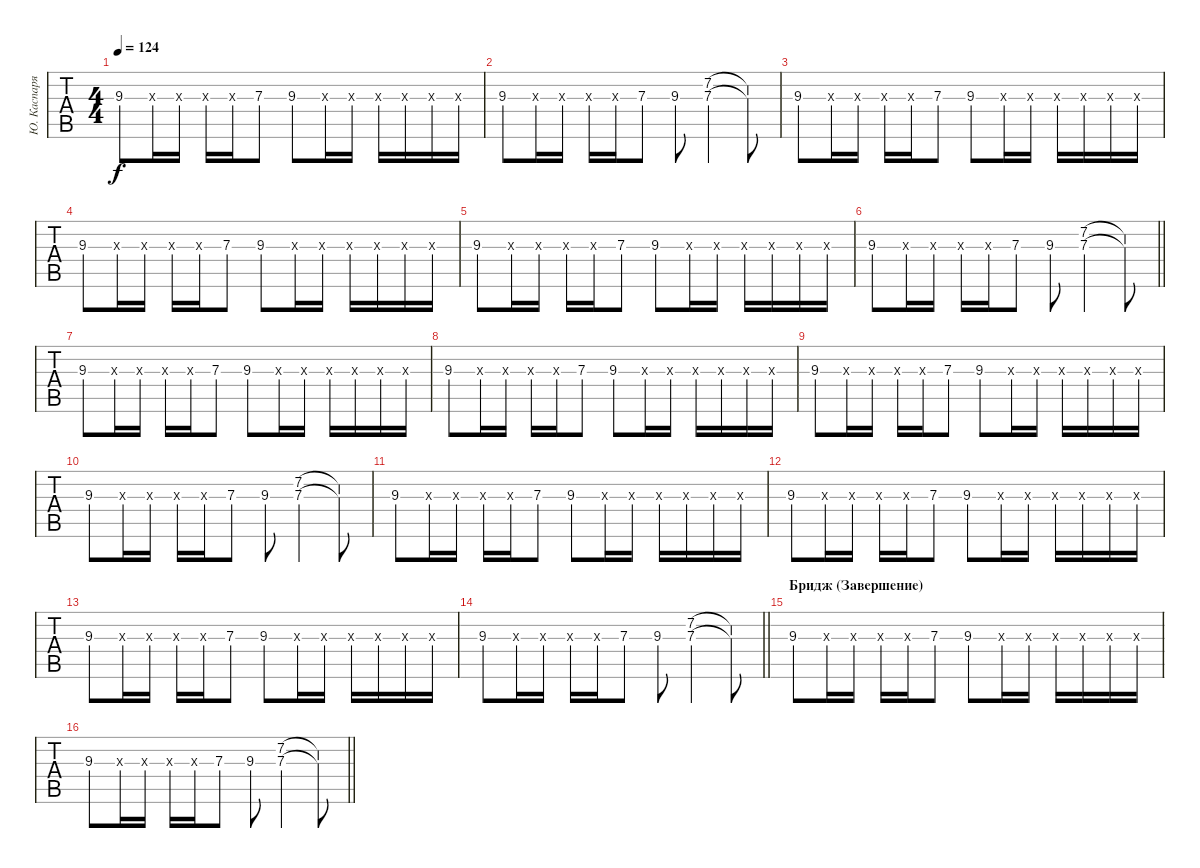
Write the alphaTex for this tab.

\track ("Ю. Каспарян (1-е соло)" "Ю. Каспаря") {instrument electricguitarclean}
\staff {tabs}
\tuning (E4 B3 G3 D3 A2 E2) {hide}
\ts (4 4)
\tempo 124
\clef g2
\ks c
9.3.8{dy f} 9.3{x}.16 9.3{x}.16 9.3{x}.16 9.3{x}.16 7.3.8 9.3.8 9.3{x}.16 9.3{x}.16 9.3{x}.16 9.3{x}.16 9.3{x}.16 9.3{x}.16 |
9.3.8 9.3{x}.16 9.3{x}.16 9.3{x}.16 9.3{x}.16 7.3.8 9.3.8 (7.2 7.3).4 (7.2{t} 7.3{t}).8 |
9.3.8 9.3{x}.16 9.3{x}.16 9.3{x}.16 9.3{x}.16 7.3.8 9.3.8 9.3{x}.16 9.3{x}.16 9.3{x}.16 9.3{x}.16 9.3{x}.16 9.3{x}.16 |
9.3.8 9.3{x}.16 9.3{x}.16 9.3{x}.16 9.3{x}.16 7.3.8 9.3.8 9.3{x}.16 9.3{x}.16 9.3{x}.16 9.3{x}.16 9.3{x}.16 9.3{x}.16 |
9.3.8 9.3{x}.16 9.3{x}.16 9.3{x}.16 9.3{x}.16 7.3.8 9.3.8 9.3{x}.16 9.3{x}.16 9.3{x}.16 9.3{x}.16 9.3{x}.16 9.3{x}.16 |
\barLineRight lightlight
9.3.8 9.3{x}.16 9.3{x}.16 9.3{x}.16 9.3{x}.16 7.3.8 9.3.8 (7.2 7.3).4 (7.2{t} 7.3{t}).8 |
9.3.8 9.3{x}.16 9.3{x}.16 9.3{x}.16 9.3{x}.16 7.3.8 9.3.8 9.3{x}.16 9.3{x}.16 9.3{x}.16 9.3{x}.16 9.3{x}.16 9.3{x}.16 |
9.3.8 9.3{x}.16 9.3{x}.16 9.3{x}.16 9.3{x}.16 7.3.8 9.3.8 9.3{x}.16 9.3{x}.16 9.3{x}.16 9.3{x}.16 9.3{x}.16 9.3{x}.16 |
9.3.8 9.3{x}.16 9.3{x}.16 9.3{x}.16 9.3{x}.16 7.3.8 9.3.8 9.3{x}.16 9.3{x}.16 9.3{x}.16 9.3{x}.16 9.3{x}.16 9.3{x}.16 |
9.3.8 9.3{x}.16 9.3{x}.16 9.3{x}.16 9.3{x}.16 7.3.8 9.3.8 (7.2 7.3).4 (7.2{t} 7.3{t}).8 |
9.3.8 9.3{x}.16 9.3{x}.16 9.3{x}.16 9.3{x}.16 7.3.8 9.3.8 9.3{x}.16 9.3{x}.16 9.3{x}.16 9.3{x}.16 9.3{x}.16 9.3{x}.16 |
9.3.8 9.3{x}.16 9.3{x}.16 9.3{x}.16 9.3{x}.16 7.3.8 9.3.8 9.3{x}.16 9.3{x}.16 9.3{x}.16 9.3{x}.16 9.3{x}.16 9.3{x}.16 |
9.3.8 9.3{x}.16 9.3{x}.16 9.3{x}.16 9.3{x}.16 7.3.8 9.3.8 9.3{x}.16 9.3{x}.16 9.3{x}.16 9.3{x}.16 9.3{x}.16 9.3{x}.16 |
\barLineRight lightlight
9.3.8 9.3{x}.16 9.3{x}.16 9.3{x}.16 9.3{x}.16 7.3.8 9.3.8 (7.2 7.3).4 (7.2{t} 7.3{t}).8 |
\section ("" "Бридж (Завершение)")
9.3.8 9.3{x}.16 9.3{x}.16 9.3{x}.16 9.3{x}.16 7.3.8 9.3.8 9.3{x}.16 9.3{x}.16 9.3{x}.16 9.3{x}.16 9.3{x}.16 9.3{x}.16 |
\barLineRight lightlight
9.3.8 9.3{x}.16 9.3{x}.16 9.3{x}.16 9.3{x}.16 7.3.8 9.3.8 (7.2 7.3).4 (7.2{t} 7.3{t}).8
